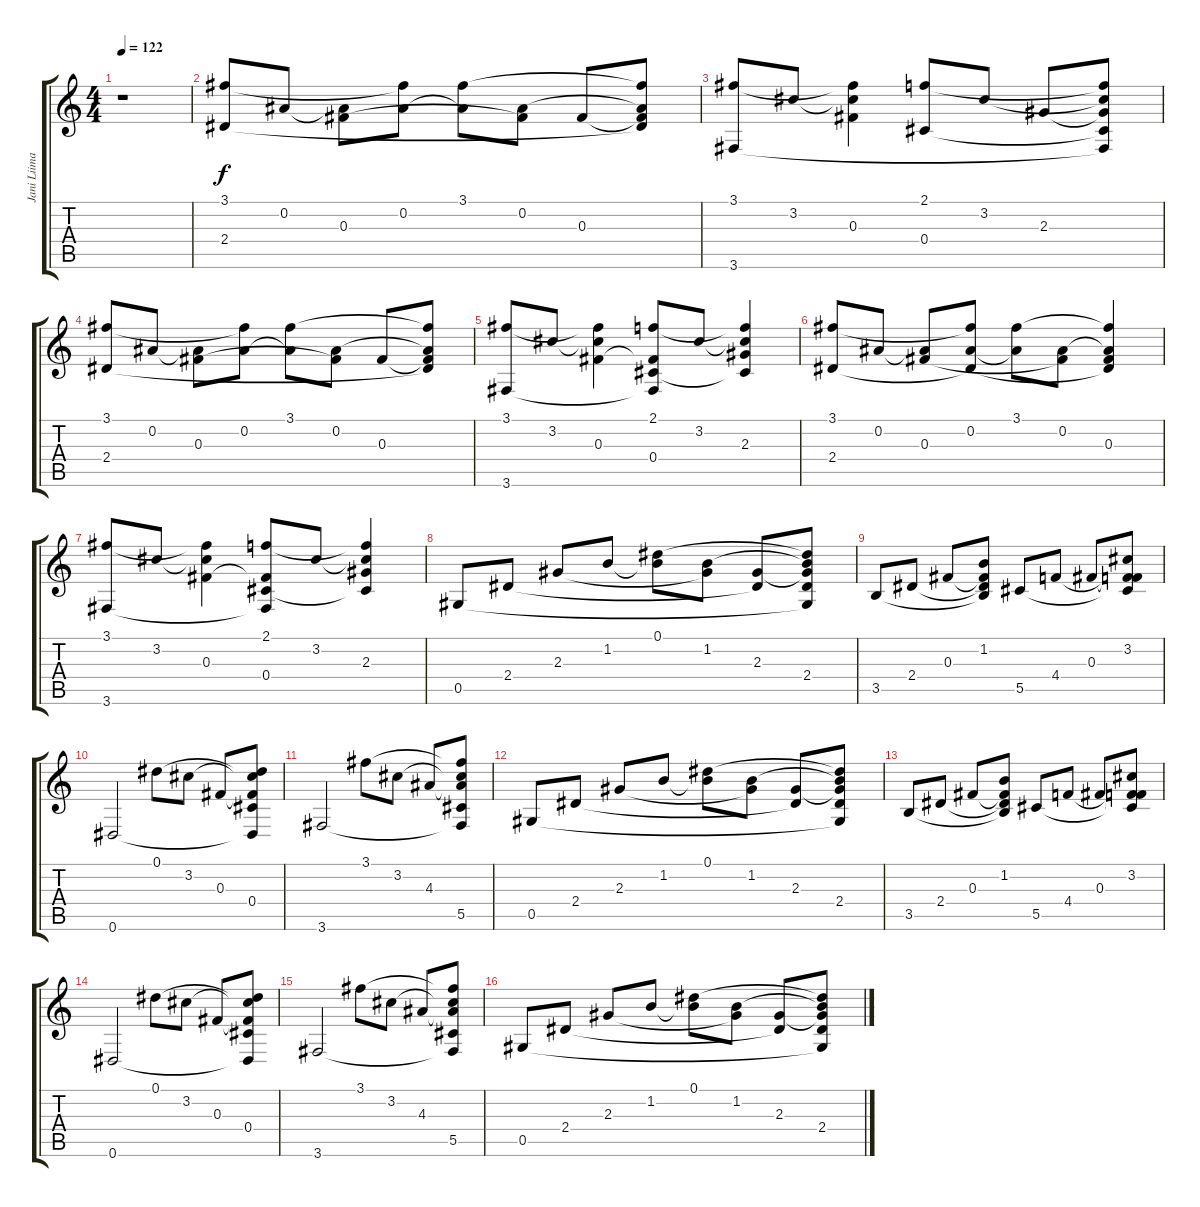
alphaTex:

\track ("Jani Liimatainen" "Jani Liima") {instrument electricguitarclean}
\staff {score tabs}
\tuning (Eb4 Bb3 Gb3 Db3 Ab2 Eb2) {hide}
\ts (4 4)
\tempo 122
\clef g2
\ks c
r.1{dy f instrument electricguitarclean} |
(3.1 2.4).8 0.2.8 (0.2{t} 0.3).8 (3.1{t} 0.2).8 (3.1 0.2{t}).8 (0.2 0.3{t}).8 0.3.8 (3.1{t} 0.2{t} 0.3{t} 2.4{t}).8 |
(3.1 3.6).8 3.2.8 (3.1{t} 3.2{t} 0.3).4 (2.1 0.4).8 3.2.8 2.3.8 (2.1{t} 3.2{t} 2.3{t} 0.4{t} 3.6{t}).8 |
(3.1 2.4).8 0.2.8 (0.2{t} 0.3).8 (3.1{t} 0.2).8 (3.1 0.2{t}).8 (0.2 0.3{t}).8 0.3.8 (3.1{t} 0.2{t} 0.3{t} 2.4{t}).8 |
(3.1 3.6).8 3.2.8 (3.1{t} 3.2{t} 0.3).4 (2.1 0.3{t} 0.4 3.6{t}).8 3.2.8 (2.1{t} 3.2{t} 2.3 0.4{t}).4 |
(3.1 2.4).8 0.2.8 (0.2{t} 0.3).8 (3.1{t} 0.2 2.4{t}).8 (3.1 0.2{t}).8 (0.2 0.3{t}).8 (3.1{t} 0.2{t} 0.3 2.4{t}).4 |
(3.1 3.6).8 3.2.8 (3.1{t} 3.2{t} 0.3).4 (2.1 0.3{t} 0.4 3.6{t}).8 3.2.8 (2.1{t} 3.2{t} 2.3 0.4{t}).4 |
0.5.8 2.4.8 2.3.8 1.2.8 (0.1 1.2{t}).8 (1.2 2.3{t}).8 (2.3 2.4{t}).8 (0.1{t} 1.2{t} 2.3{t} 2.4 0.5{t}).8 |
3.5.8 2.4.8 0.3.8 (1.2 0.3{t} 2.4{t} 3.5{t}).8 5.5.8 4.4.8 0.3.8 (3.2 0.3{t} 4.4{t} 5.5{t}).8 |
0.6.2 0.1.8 3.2.8 0.3.8 (0.1{t} 3.2{t} 0.3{t} 0.4 0.6{t}).8 |
3.6.2 3.1.8 3.2.8 4.3.8 (3.1{t} 3.2{t} 4.3{t} 5.5 3.6{t}).8 |
0.5.8 2.4.8 2.3.8 1.2.8 (0.1 1.2{t}).8 (1.2 2.3{t}).8 (2.3 2.4{t}).8 (0.1{t} 1.2{t} 2.3{t} 2.4 0.5{t}).8 |
3.5.8 2.4.8 0.3.8 (1.2 0.3{t} 2.4{t} 3.5{t}).8 5.5.8 4.4.8 0.3.8 (3.2 0.3{t} 4.4{t} 5.5{t}).8 |
0.6.2 0.1.8 3.2.8 0.3.8 (0.1{t} 3.2{t} 0.3{t} 0.4 0.6{t}).8 |
3.6.2 3.1.8 3.2.8 4.3.8 (3.1{t} 3.2{t} 4.3{t} 5.5 3.6{t}).8 |
0.5.8 2.4.8 2.3.8 1.2.8 (0.1 1.2{t}).8 (1.2 2.3{t}).8 (2.3 2.4{t}).8 (0.1{t} 1.2{t} 2.3{t} 2.4 0.5{t}).8
